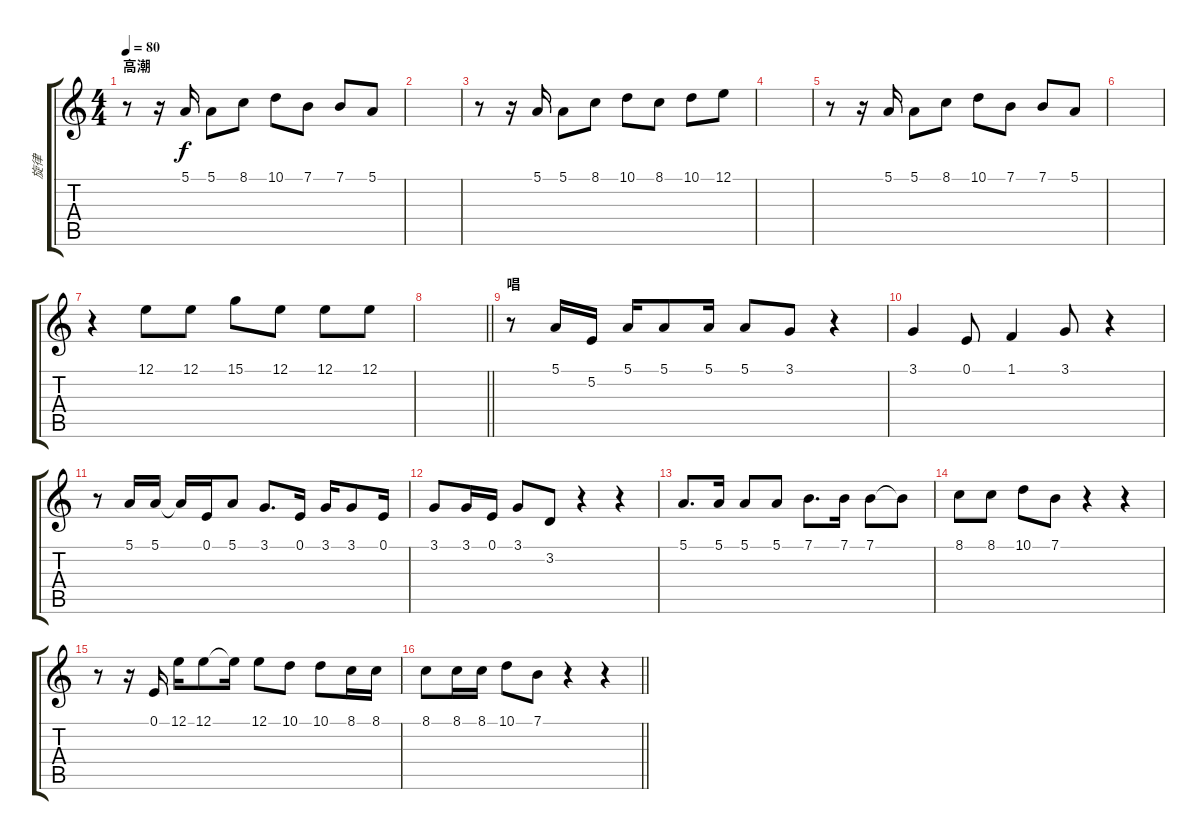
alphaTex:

\track ("旋律" "旋律") {instrument sopranosax}
\staff {score tabs}
\tuning (E4 B3 G3 D3 A2 E2) {hide}
\ts (4 4)
\section ("" "高潮")
\tempo 80
\clef g2
\ks c
r.8{dy f} r.16 5.1.16 5.1.8 8.1.8 10.1.8 7.1.8 7.1.8 5.1.8 |
|
r.8 r.16 5.1.16 5.1.8 8.1.8 10.1.8 8.1.8 10.1.8 12.1.8 |
|
r.8 r.16 5.1.16 5.1.8 8.1.8 10.1.8 7.1.8 7.1.8 5.1.8 |
|
r.4 12.1.8 12.1.8 15.1.8 12.1.8 12.1.8 12.1.8 |
\barLineRight lightlight
|
\section ("" "唱")
r.8 5.1.16 5.2.16 5.1.16 5.1.8 5.1.16 5.1.8 3.1.8 r.4 |
3.1.4 0.1.8 1.1.4 3.1.8 r.4 |
r.8 5.1.16 5.1.16 5.1{t}.16 0.1.16 5.1.8 3.1.8{d} 0.1.16 3.1.16 3.1.8 0.1.16 |
3.1.8 3.1.16 0.1.16 3.1.8 3.2.8 r.4 r.4 |
5.1.8{d} 5.1.16 5.1.8 5.1.8 7.1.8{d} 7.1.16 7.1.8 7.1{t}.8 |
8.1.8 8.1.8 10.1.8 7.1.8 r.4 r.4 |
r.8 r.16 0.1.16 12.1.16 12.1.8 12.1{t}.16 12.1.8 10.1.8 10.1.8 8.1.16 8.1.16 |
\barLineRight lightlight
8.1.8 8.1.16 8.1.16 10.1.8 7.1.8 r.4 r.4
